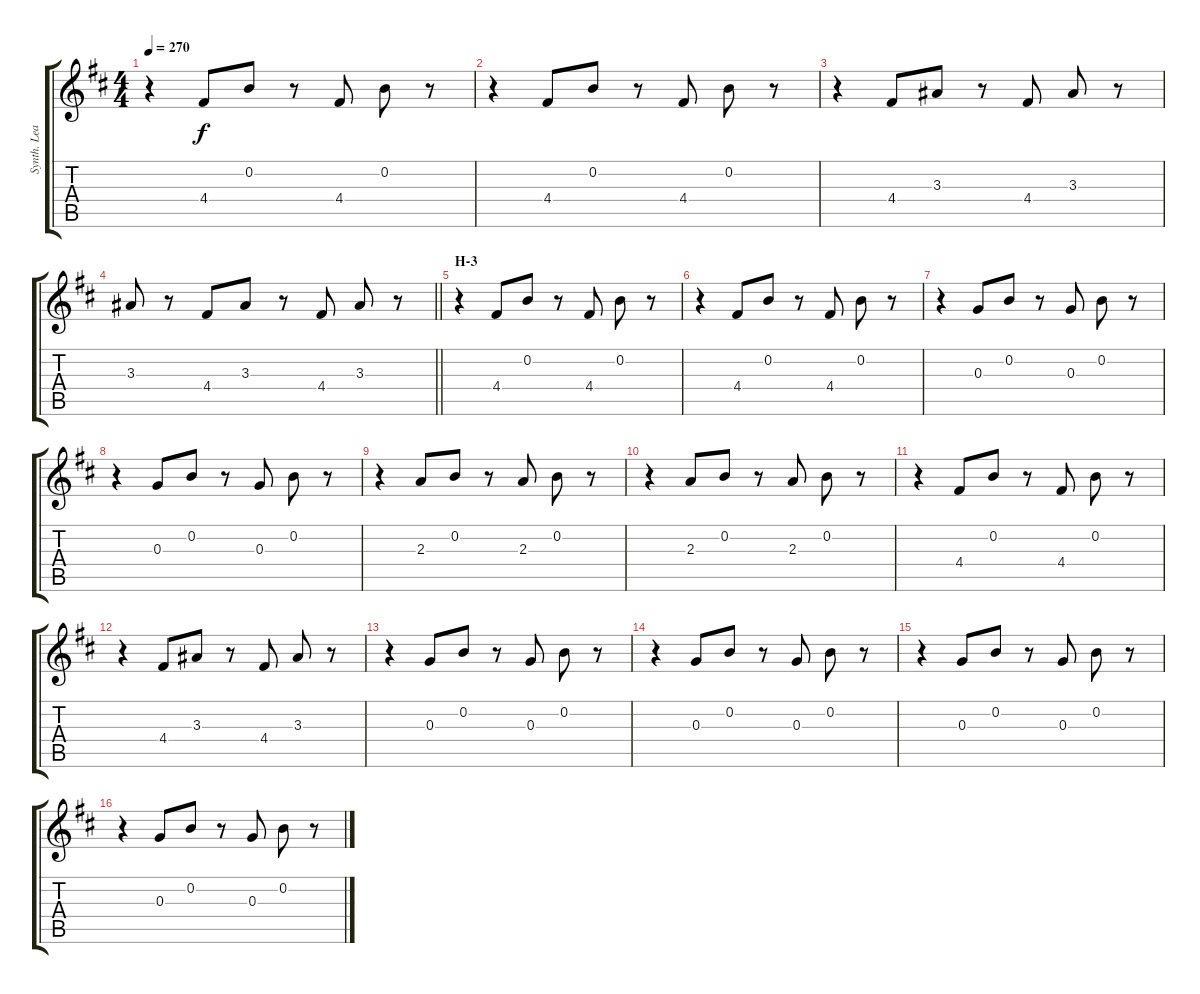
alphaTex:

\track ("Synth. Lead I" "Synth. Lea") {instrument lead2sawtooth}
\staff {score tabs}
\tuning (E5 B4 G4 D4 A3 E3) {hide}
\ts (4 4)
\tempo 270
\clef g2
\ks d
r.4{dy f} 4.4.8 0.2.8 r.8 4.4.8 0.2.8 r.8 |
r.4 4.4.8 0.2.8 r.8 4.4.8 0.2.8 r.8 |
r.4 4.4.8 3.3.8 r.8 4.4.8 3.3.8 r.8 |
\barLineRight lightlight
3.3.8 r.8 4.4.8 3.3.8 r.8 4.4.8 3.3.8 r.8 |
\section ("" "H-3")
r.4 4.4.8 0.2.8 r.8 4.4.8 0.2.8 r.8 |
r.4 4.4.8 0.2.8 r.8 4.4.8 0.2.8 r.8 |
r.4 0.3.8 0.2.8 r.8 0.3.8 0.2.8 r.8 |
r.4 0.3.8 0.2.8 r.8 0.3.8 0.2.8 r.8 |
r.4 2.3.8 0.2.8 r.8 2.3.8 0.2.8 r.8 |
r.4 2.3.8 0.2.8 r.8 2.3.8 0.2.8 r.8 |
r.4 4.4.8 0.2.8 r.8 4.4.8 0.2.8 r.8 |
r.4 4.4.8 3.3.8 r.8 4.4.8 3.3.8 r.8 |
r.4 0.3.8 0.2.8 r.8 0.3.8 0.2.8 r.8 |
r.4 0.3.8 0.2.8 r.8 0.3.8 0.2.8 r.8 |
r.4 0.3.8 0.2.8 r.8 0.3.8 0.2.8 r.8 |
r.4 0.3.8 0.2.8 r.8 0.3.8 0.2.8 r.8
